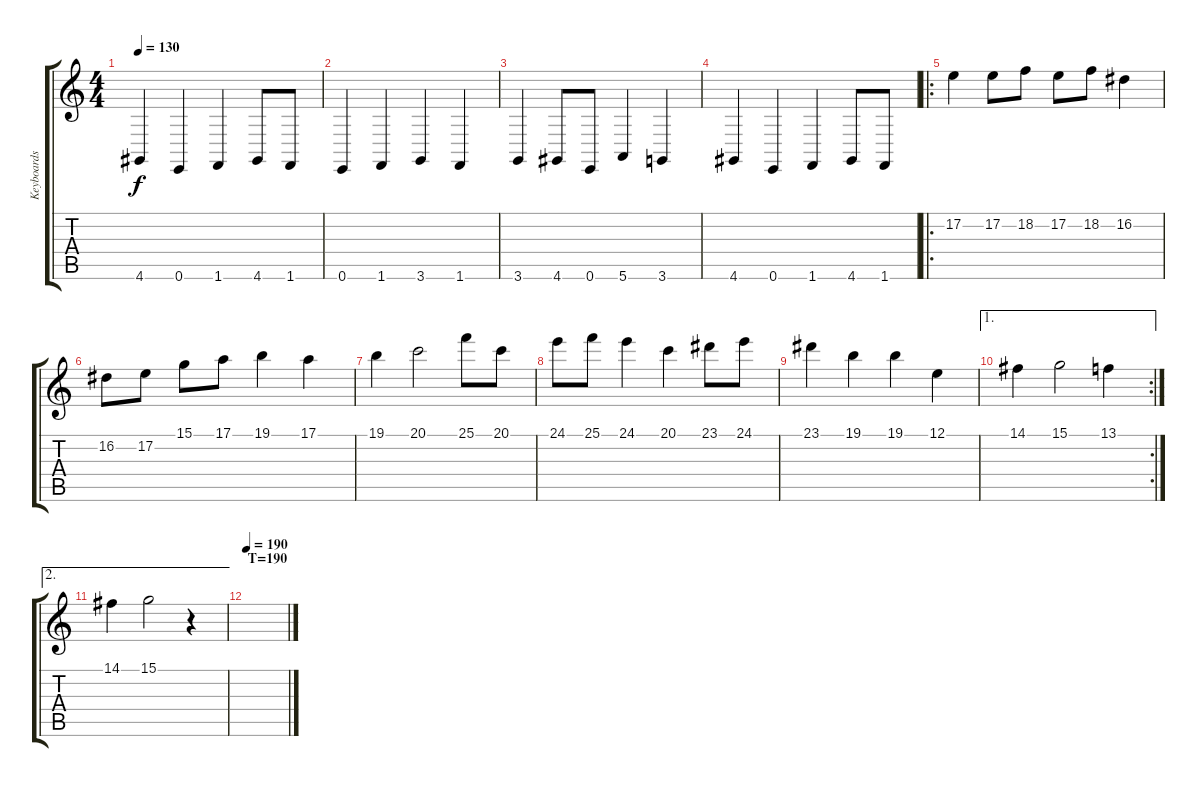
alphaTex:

\track ("Keyboards" "Keyboards") {instrument synthstrings1}
\staff {score tabs}
\tuning (E4 B3 G3 D3 A2 E2) {hide}
\ts (4 4)
\tempo 130
\clef g2
\ks c
4.6.4{dy f} 0.6.4 1.6.4 4.6.8 1.6.8 |
0.6.4 1.6.4 3.6.4 1.6.4 |
3.6.4 4.6.8 0.6.8 5.6.4 3.6.4 |
4.6.4 0.6.4 1.6.4 4.6.8 1.6.8 |
\ro
17.2.4 17.2.8 18.2.8 17.2.8 18.2.8 16.2.4 |
16.2.8 17.2.8 15.1.8 17.1.8 19.1.4 17.1.4 |
19.1.4 20.1.2 25.1.8 20.1.8 |
24.1.8 25.1.8 24.1.4 20.1.4 23.1.8 24.1.8 |
23.1.4 19.1.4 19.1.4 12.1.4 |
\ae 1
\rc 2
14.1.4 15.1.2 13.1.4 |
\ae 2
14.1.4 15.1.2 r.4 |
\section ("" "T=190")
\tempo 190
